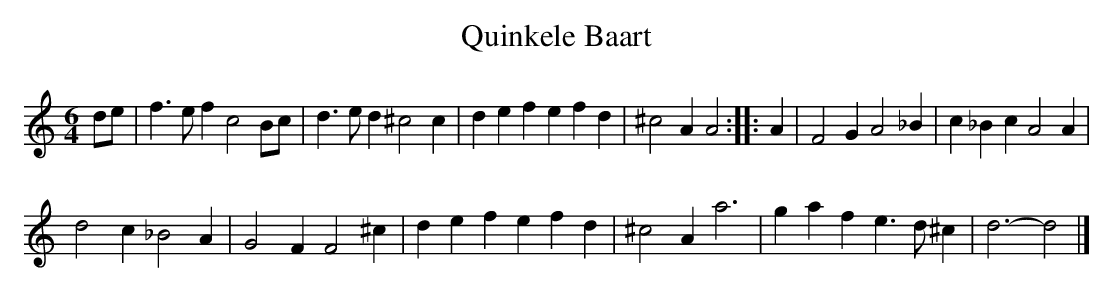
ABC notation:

X:1
T:Quinkele Baart
M:6/4
K:Ddor
de|f3ef2c4Bc|d3ed2^c4c2|d2e2f2e2f2d2|^c4A2A4:||:A2|F4G2A4_B2|c2_B2c2A4A2|
d4c2_B4A2|G4F2F4^c2|d2e2f2e2f2d2|^c4A2a6|g2a2f2e3d^c2|d6-d4|]
